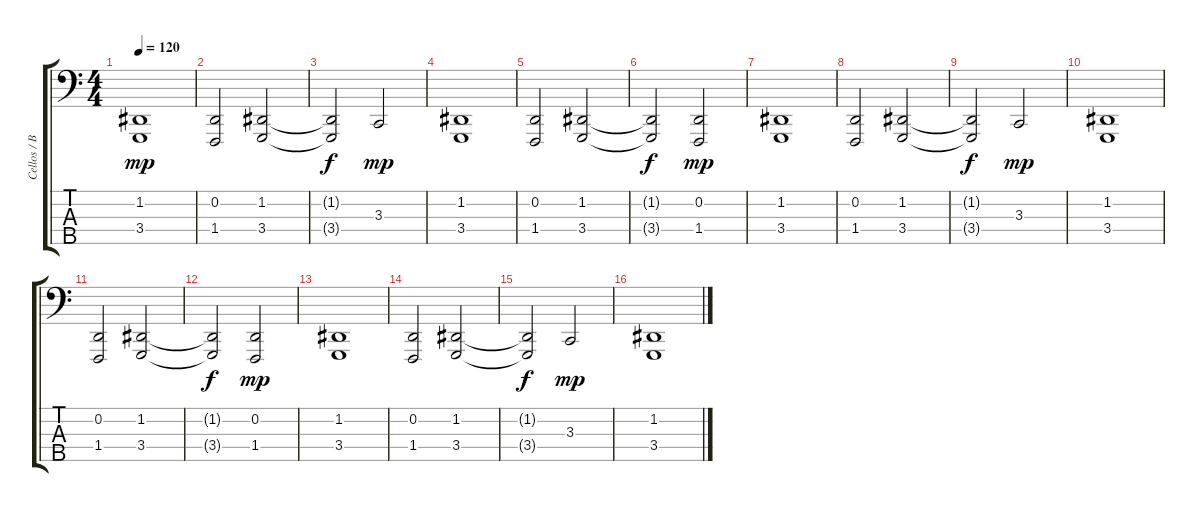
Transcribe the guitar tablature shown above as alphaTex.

\track ("Cellos / Basses" "Cellos / B") {instrument stringensemble1}
\staff {score tabs}
\tuning (G2 D2 A1 E1 B0) {hide}
\ts (4 4)
\tempo 120
\clef f4
\ks c
(1.2 3.4).1{dy mp} |
(0.2 1.4).2 (1.2 3.4).2 |
(1.2{t} 3.4{t}).2{dy f} 3.3.2{dy mp} |
(1.2 3.4).1 |
(0.2 1.4).2 (1.2 3.4).2 |
(1.2{t} 3.4{t}).2{dy f} (0.2 1.4).2{dy mp} |
(1.2 3.4).1 |
(0.2 1.4).2 (1.2 3.4).2 |
(1.2{t} 3.4{t}).2{dy f} 3.3.2{dy mp} |
(1.2 3.4).1 |
(0.2 1.4).2 (1.2 3.4).2 |
(1.2{t} 3.4{t}).2{dy f} (0.2 1.4).2{dy mp} |
(1.2 3.4).1 |
(0.2 1.4).2 (1.2 3.4).2 |
(1.2{t} 3.4{t}).2{dy f} 3.3.2{dy mp} |
(1.2 3.4).1
